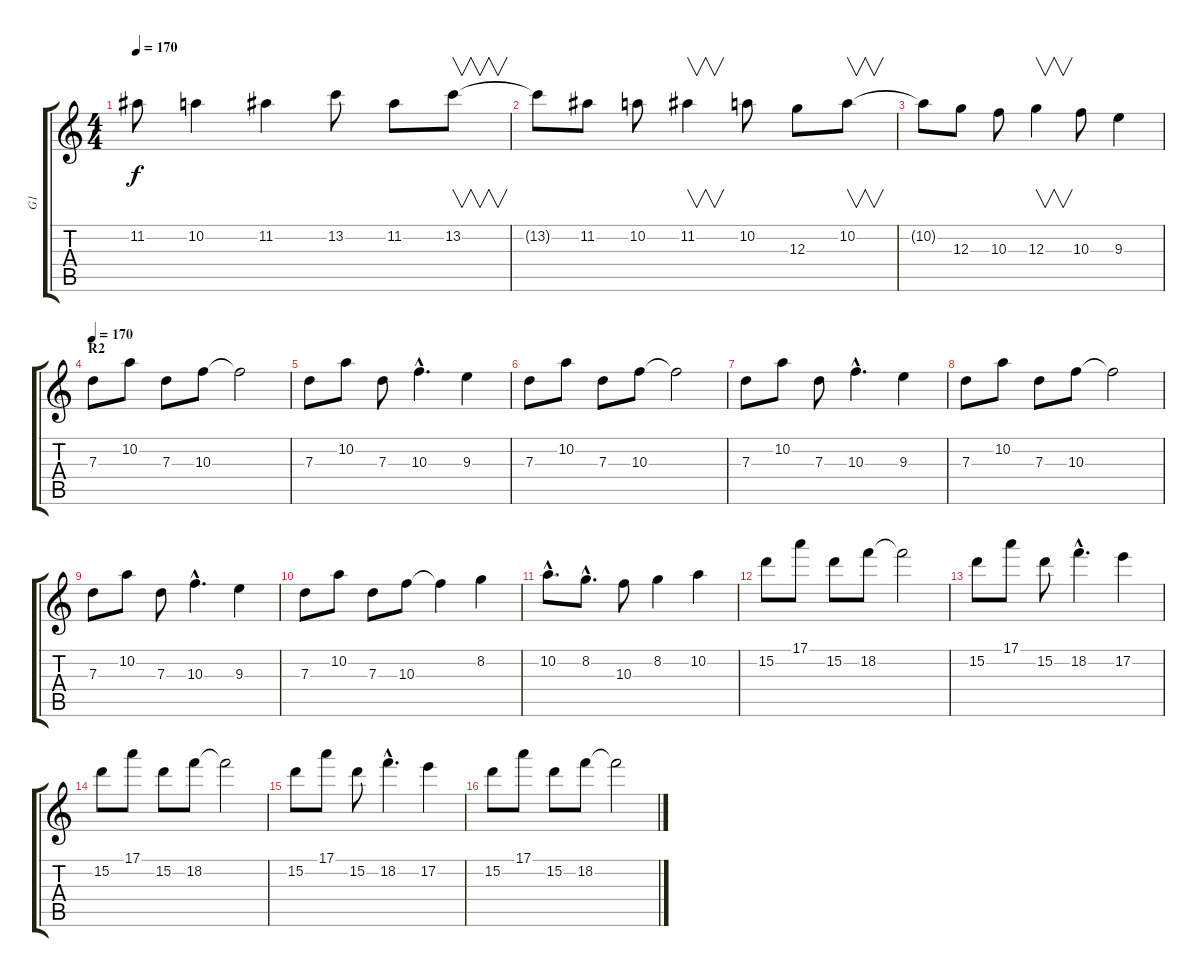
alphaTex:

\track ("G1" "G1") {instrument distortionguitar}
\staff {score tabs}
\tuning (E4 B3 G3 D3 A2 E2) {hide}
\ts (4 4)
\tempo 170
\clef g2
\ks c
11.2{t}.8{dy f} 10.2.4 11.2.4 13.2.8 11.2.8 13.2.8{v} |
13.2{t}.8 11.2.8 10.2.8 11.2.4{v} 10.2.8 12.3.8 10.2.8{v} |
10.2{t}.8 12.3.8 10.3.8 12.3.4{v} 10.3.8 9.3.4 |
\section ("" "R2")
\tempo 170
7.3.8 10.2.8 7.3.8 10.3.8 10.3{t}.2 |
7.3.8 10.2.8 7.3.8 10.3{hac}.4{d} 9.3.4 |
7.3.8 10.2.8 7.3.8 10.3.8 10.3{t}.2 |
7.3.8 10.2.8 7.3.8 10.3{hac}.4{d} 9.3.4 |
7.3.8 10.2.8 7.3.8 10.3.8 10.3{t}.2 |
7.3.8 10.2.8 7.3.8 10.3{hac}.4{d} 9.3.4 |
7.3.8 10.2.8 7.3.8 10.3.8 10.3{t}.4 8.2.4 |
10.2{hac}.8{d} 8.2{hac}.8{d} 10.3.8 8.2.4 10.2.4 |
\section ("" "")
15.2.8 17.1.8 15.2.8 18.2.8 18.2{t}.2 |
15.2.8 17.1.8 15.2.8 18.2{hac}.4{d} 17.2.4 |
15.2.8 17.1.8 15.2.8 18.2.8 18.2{t}.2 |
15.2.8 17.1.8 15.2.8 18.2{hac}.4{d} 17.2.4 |
15.2.8 17.1.8 15.2.8 18.2.8 18.2{t}.2
